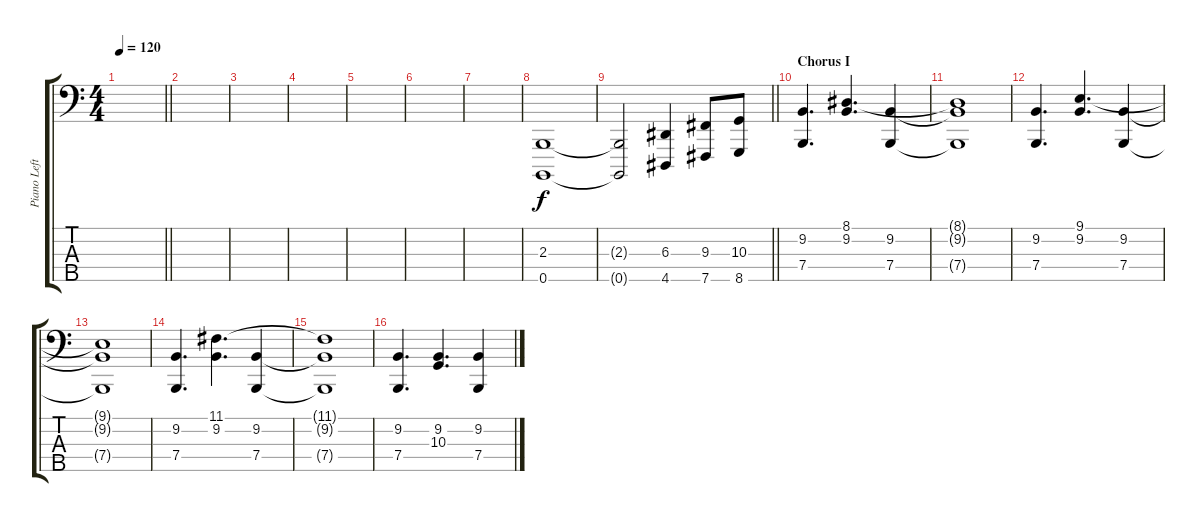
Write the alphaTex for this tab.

\track ("Piano Left Standard" "Piano Left") {instrument acousticgrandpiano}
\staff {score tabs}
\tuning (G2 D2 A1 E1 B0) {hide}
\ts (4 4)
\tempo 120
\clef f4
\barLineRight lightlight
\ks c
|
|
|
|
|
|
|
(2.3 0.5).1 |
\barLineRight lightlight
(2.3{t} 0.5{t}).2 (6.3 4.5).4 (9.3 7.5).8 (10.3 8.5).8 |
\section ("" "Chorus I")
(9.2 7.4).4{d} (8.1 9.2).4{d} (9.2 7.4).4 |
(8.1{t} 9.2{t} 7.4{t}).1 |
(9.2 7.4).4{d} (9.1 9.2).4{d} (9.2 7.4).4 |
(9.1{t} 9.2{t} 7.4{t}).1 |
(9.2 7.4).4{d} (11.1 9.2).4{d} (9.2 7.4).4 |
(11.1{t} 9.2{t} 7.4{t}).1 |
(9.2 7.4).4{d} (9.2 10.3).4{d} (9.2 7.4).4
